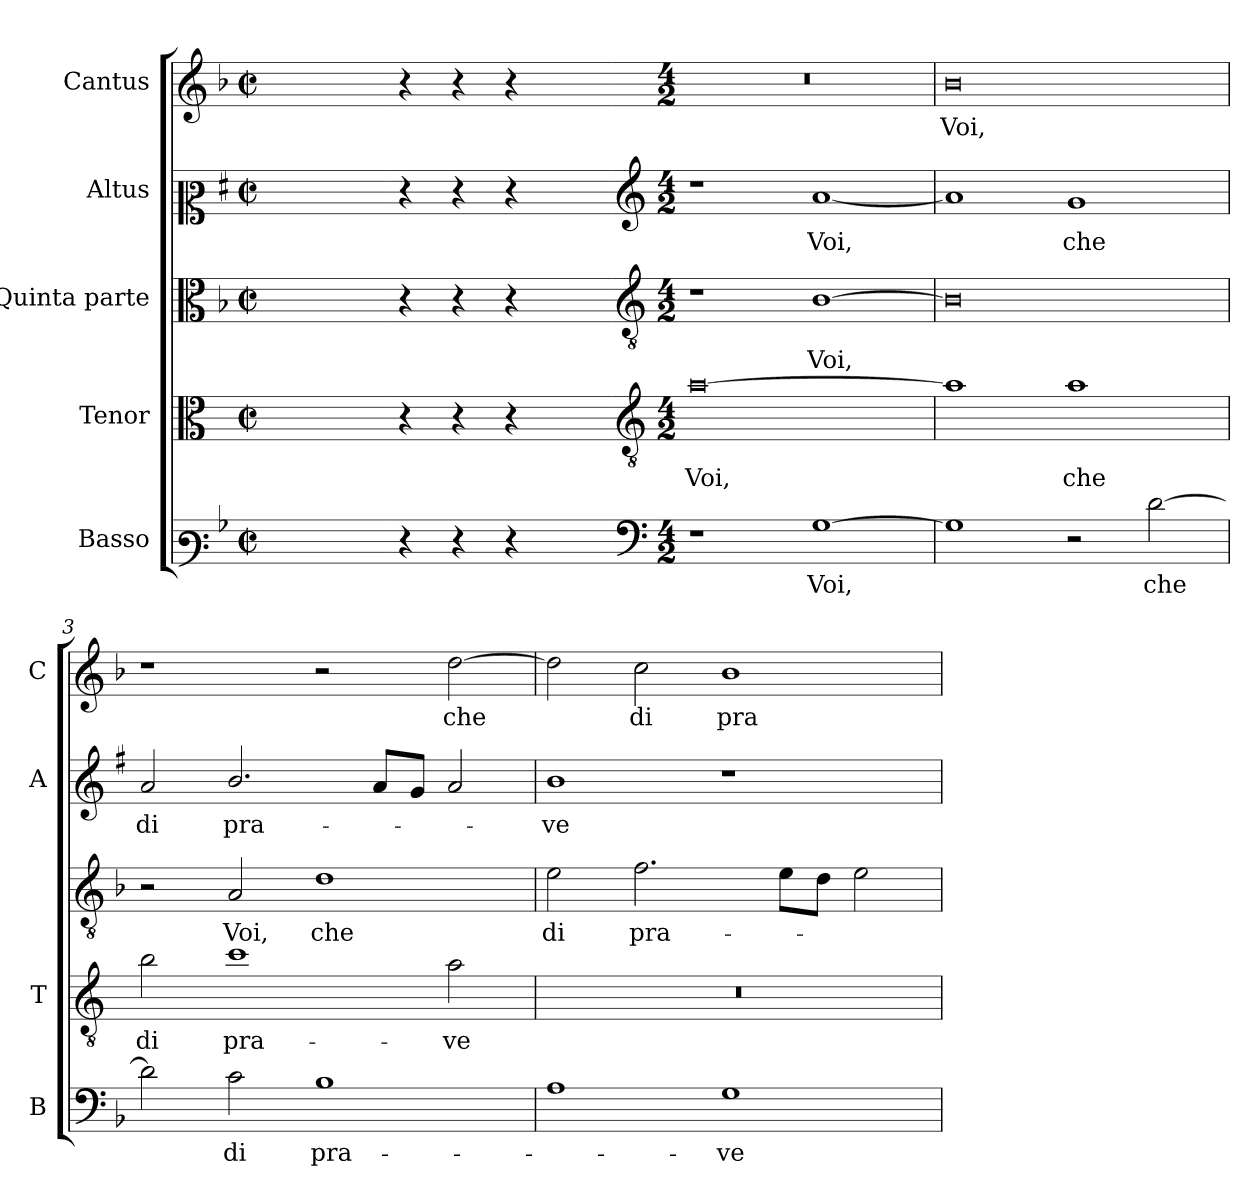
**kern	**text	**kern	**text	**kern	**text	**kern	**text	**kern	**text
*part5	*part5	*part4	*part4	*part3	*part3	*part2	*part2	*part1	*part1
*staff5	*staff5	*staff4	*staff4	*staff3	*staff3	*staff2	*staff2	*staff1	*staff1
*I"Basso	*	*I"Tenor	*	*I"Quinta parte	*	*I"Altus	*	*I"Cantus	*
*I'B	*	*I'T	*	*	*	*I'A	*	*I'C	*
*clefF3	*	*clefC3	*	*clefC3	*	*clefC2	*	*clefG2	*
*	*	*ITrd4c7	*	*	*	*ITrd1c2	*	*	*
*k[b-]	*	*k[b-]	*	*k[b-]	*	*k[b-]	*	*k[b-]	*
*F:	*	*F:	*	*F:	*	*F:	*	*F:	*
*M2/2	*	*M2/2	*	*M2/2	*	*M2/2	*	*M2/2	*
*met(c|)	*	*met(c|)	*	*met(c|)	*	*met(c|)	*	*met(c|)	*
=	=	=	=	=	=	=	=	=	=
1ryy	.	1ryy	.	1ryy	.	1ryy	.	1ryy	.
=1X-	=1X-	=1X-	=1X-	=1X-	=1X-	=1X-	=1X-	=1X-	=1X-
4r	.	4r	.	4r	.	4r	.	4r	.
4r	.	4r	.	4r	.	4r	.	4r	.
4r	.	4r	.	4r	.	4r	.	4r	.
4ryy	.	4ryy	.	4ryy	.	4ryy	.	4ryy	.
=1-	=1-	=1-	=1-	=1-	=1-	=1-	=1-	=1-	=1-
*clefF4	*	*clefGv2	*	*clefGv2	*	*clefG2	*	*	*
*M4/2	*	*M4/2	*	*M4/2	*	*M4/2	*	*M4/2	*
!	!	!	!LO:LY:b	!	!	!	!	!	!
1r	.	[0d	Voi,	1r	.	1r	.	0r	.
!	!LO:LY:b	!	!	!	!LO:LY:b	!	!LO:LY:b	!	!
[1G	Voi,	.	.	[1B-	Voi,	[1g	Voi,	.	.
=2	=2	=2	=2	=2	=2	=2	=2	=2	=2
!	!	!	!	!	!	!	!	!	!LO:LY:b
1G]	.	1d]	.	0B-]	.	1g]	.	0b-	Voi,
!	!	!	!LO:LY:b	!	!	!	!LO:LY:b	!	!
2r	.	1d	che	.	.	1f	che	.	.
!	!LO:LY:b	!	!	!	!	!	!	!	!
[2d\	che	.	.	.	.	.	.	.	.
=3	=3	=3	=3	=3	=3	=3	=3	=3	=3
!	!	!	!LO:LY:b	!	!	!	!LO:LY:b	!	!
2d\]	.	2e\	di	2r	.	2g/	di	1r	.
!	!LO:LY:b	!	!LO:LY:b	!	!LO:LY:b	!	!LO:LY:b	!	!
2c\	di	1f	pra-	2A/	Voi,	2.a/	pra-	.	.
!	!LO:LY:b	!	!	!	!LO:LY:b	!	!	!	!
1B-	pra-	.	.	1d	che	.	.	2r	.
.	.	.	.	.	.	8g/L	.	.	.
.	.	.	.	.	.	8f/J	.	.	.
!	!	!	!LO:LY:b	!	!	!	!	!	!LO:LY:b
.	.	2d\	-ve	.	.	2g/	.	[2dd\	che
=4	=4	=4	=4	=4	=4	=4	=4	=4	=4
!	!	!	!	!	!LO:LY:b	!	!LO:LY:b	!	!
1A	.	0r	.	2e\	di	1a	-ve	2dd\]	.
!	!	!	!	!	!LO:LY:b	!	!	!	!LO:LY:b
.	.	.	.	2.f\	pra-	.	.	2cc\	di
!	!LO:LY:b	!	!	!	!	!	!	!	!LO:LY:b
1G	-ve	.	.	.	.	1r	.	1b-	pra-
.	.	.	.	8e\L	.	.	.	.	.
.	.	.	.	8d\J	.	.	.	.	.
.	.	.	.	2e\	.	.	.	.	.
=	=	=	=	=	=	=	=	=	=
*-	*-	*-	*-	*-	*-	*-	*-	*-	*-
